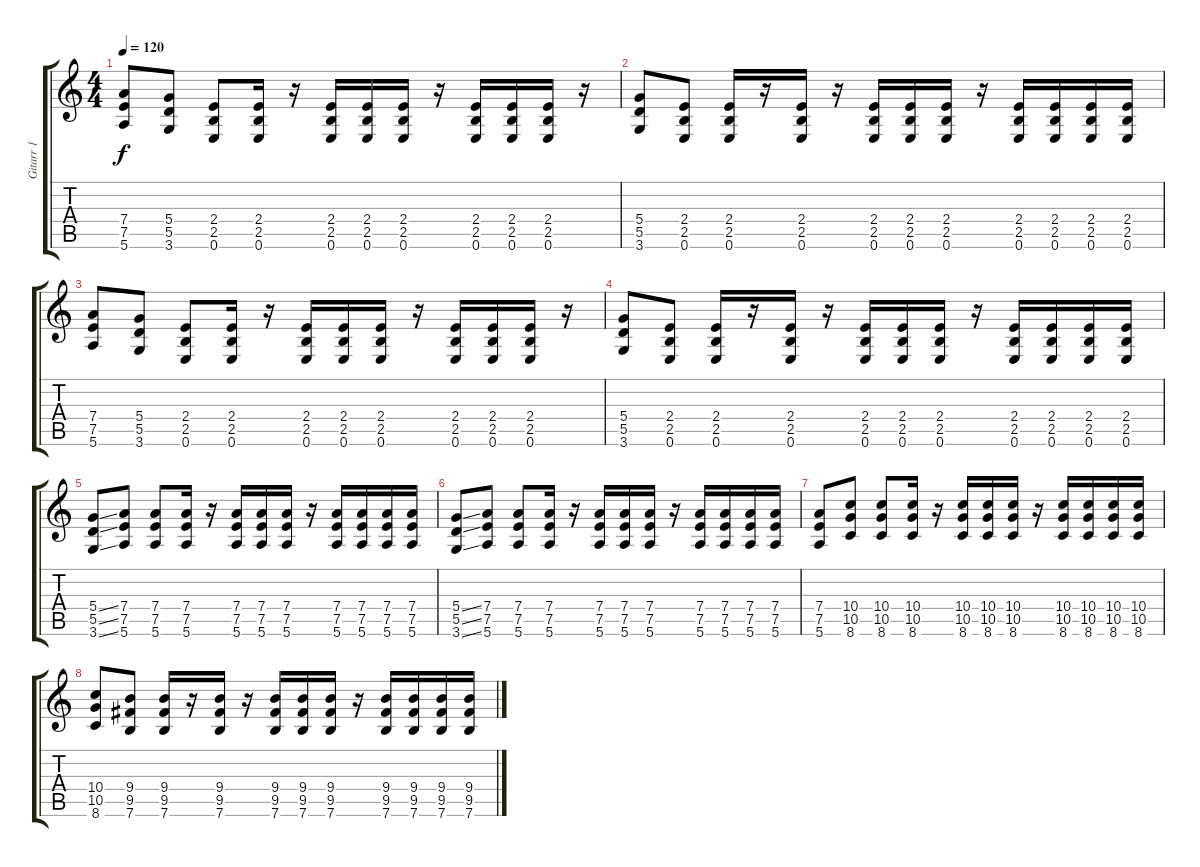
\track ("Gitarr 1" "Gitarr 1") {instrument overdrivenguitar}
\staff {score tabs}
\tuning (E4 B3 G3 D3 A2 E2) {hide}
\ts (4 4)
\tempo 120
\clef g2
\ks c
(7.4 7.5 5.6).8{dy f} (5.4 5.5 3.6).8 (2.4 2.5 0.6).8 (2.4 2.5 0.6).16 r.16 (2.4 2.5 0.6).16 (2.4 2.5 0.6).16 (2.4 2.5 0.6).16 r.16 (2.4 2.5 0.6).16 (2.4 2.5 0.6).16 (2.4 2.5 0.6).16 r.16 |
(5.4 5.5 3.6).8 (2.4 2.5 0.6).8 (2.4 2.5 0.6).16 r.16 (2.4 2.5 0.6).16 r.16 (2.4 2.5 0.6).16 (2.4 2.5 0.6).16 (2.4 2.5 0.6).16 r.16 (2.4 2.5 0.6).16 (2.4 2.5 0.6).16 (2.4 2.5 0.6).16 (2.4 2.5 0.6).16 |
(7.4 7.5 5.6).8 (5.4 5.5 3.6).8 (2.4 2.5 0.6).8 (2.4 2.5 0.6).16 r.16 (2.4 2.5 0.6).16 (2.4 2.5 0.6).16 (2.4 2.5 0.6).16 r.16 (2.4 2.5 0.6).16 (2.4 2.5 0.6).16 (2.4 2.5 0.6).16 r.16 |
(5.4 5.5 3.6).8 (2.4 2.5 0.6).8 (2.4 2.5 0.6).16 r.16 (2.4 2.5 0.6).16 r.16 (2.4 2.5 0.6).16 (2.4 2.5 0.6).16 (2.4 2.5 0.6).16 r.16 (2.4 2.5 0.6).16 (2.4 2.5 0.6).16 (2.4 2.5 0.6).16 (2.4 2.5 0.6).16 |
(5.4{ss} 5.5{ss} 3.6{ss}).8 (7.4 7.5 5.6).8 (7.4 7.5 5.6).8 (7.4 7.5 5.6).16 r.16 (7.4 7.5 5.6).16 (7.4 7.5 5.6).16 (7.4 7.5 5.6).16 r.16 (7.4 7.5 5.6).16 (7.4 7.5 5.6).16 (7.4 7.5 5.6).16 (7.4 7.5 5.6).16 |
(5.4{ss} 5.5{ss} 3.6{ss}).8 (7.4 7.5 5.6).8 (7.4 7.5 5.6).8 (7.4 7.5 5.6).16 r.16 (7.4 7.5 5.6).16 (7.4 7.5 5.6).16 (7.4 7.5 5.6).16 r.16 (7.4 7.5 5.6).16 (7.4 7.5 5.6).16 (7.4 7.5 5.6).16 (7.4 7.5 5.6).16 |
(7.4 7.5 5.6).8 (10.4 10.5 8.6).8 (10.4 10.5 8.6).8 (10.4 10.5 8.6).16 r.16 (10.4 10.5 8.6).16 (10.4 10.5 8.6).16 (10.4 10.5 8.6).16 r.16 (10.4 10.5 8.6).16 (10.4 10.5 8.6).16 (10.4 10.5 8.6).16 (10.4 10.5 8.6).16 |
(10.4 10.5 8.6).8 (9.4 9.5 7.6).8 (9.4 9.5 7.6).16 r.16 (9.4 9.5 7.6).16 r.16 (9.4 9.5 7.6).16 (9.4 9.5 7.6).16 (9.4 9.5 7.6).16 r.16 (9.4 9.5 7.6).16 (9.4 9.5 7.6).16 (9.4 9.5 7.6).16 (9.4 9.5 7.6).16
